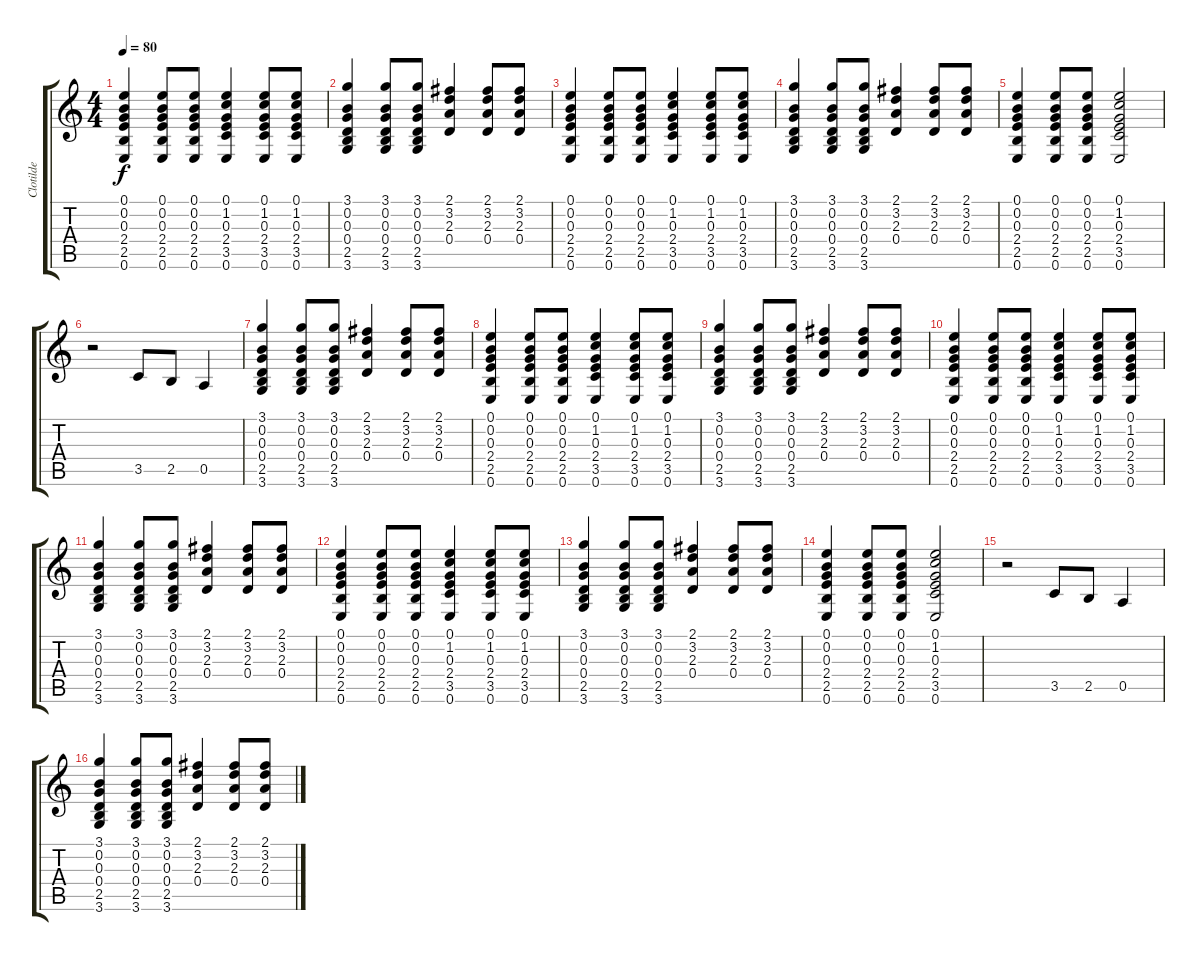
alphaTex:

\track ("Clotilde" "Clotilde") {instrument acousticguitarsteel}
\staff {score tabs}
\tuning (E4 B3 G3 D3 A2 E2) {hide}
\ts (4 4)
\tempo 80
\clef g2
\ks c
(0.1 0.2 0.3 2.4 2.5 0.6).4{dy f} (0.1 0.2 0.3 2.4 2.5 0.6).8 (0.1 0.2 0.3 2.4 2.5 0.6).8 (0.1 1.2 0.3 2.4 3.5 0.6).4 (0.1 1.2 0.3 2.4 3.5 0.6).8 (0.1 1.2 0.3 2.4 3.5 0.6).8 |
(3.1 0.2 0.3 0.4 2.5 3.6).4 (3.1 0.2 0.3 0.4 2.5 3.6).8 (3.1 0.2 0.3 0.4 2.5 3.6).8 (2.1 3.2 2.3 0.4).4 (2.1 3.2 2.3 0.4).8 (2.1 3.2 2.3 0.4).8 |
(0.1 0.2 0.3 2.4 2.5 0.6).4 (0.1 0.2 0.3 2.4 2.5 0.6).8 (0.1 0.2 0.3 2.4 2.5 0.6).8 (0.1 1.2 0.3 2.4 3.5 0.6).4 (0.1 1.2 0.3 2.4 3.5 0.6).8 (0.1 1.2 0.3 2.4 3.5 0.6).8 |
(3.1 0.2 0.3 0.4 2.5 3.6).4 (3.1 0.2 0.3 0.4 2.5 3.6).8 (3.1 0.2 0.3 0.4 2.5 3.6).8 (2.1 3.2 2.3 0.4).4 (2.1 3.2 2.3 0.4).8 (2.1 3.2 2.3 0.4).8 |
(0.1 0.2 0.3 2.4 2.5 0.6).4 (0.1 0.2 0.3 2.4 2.5 0.6).8 (0.1 0.2 0.3 2.4 2.5 0.6).8 (0.1 1.2 0.3 2.4 3.5 0.6).2 |
r.2 3.5.8 2.5.8 0.5.4 |
(3.1 0.2 0.3 0.4 2.5 3.6).4 (3.1 0.2 0.3 0.4 2.5 3.6).8 (3.1 0.2 0.3 0.4 2.5 3.6).8 (2.1 3.2 2.3 0.4).4 (2.1 3.2 2.3 0.4).8 (2.1 3.2 2.3 0.4).8 |
(0.1 0.2 0.3 2.4 2.5 0.6).4 (0.1 0.2 0.3 2.4 2.5 0.6).8 (0.1 0.2 0.3 2.4 2.5 0.6).8 (0.1 1.2 0.3 2.4 3.5 0.6).4 (0.1 1.2 0.3 2.4 3.5 0.6).8 (0.1 1.2 0.3 2.4 3.5 0.6).8 |
(3.1 0.2 0.3 0.4 2.5 3.6).4 (3.1 0.2 0.3 0.4 2.5 3.6).8 (3.1 0.2 0.3 0.4 2.5 3.6).8 (2.1 3.2 2.3 0.4).4 (2.1 3.2 2.3 0.4).8 (2.1 3.2 2.3 0.4).8 |
(0.1 0.2 0.3 2.4 2.5 0.6).4 (0.1 0.2 0.3 2.4 2.5 0.6).8 (0.1 0.2 0.3 2.4 2.5 0.6).8 (0.1 1.2 0.3 2.4 3.5 0.6).4 (0.1 1.2 0.3 2.4 3.5 0.6).8 (0.1 1.2 0.3 2.4 3.5 0.6).8 |
(3.1 0.2 0.3 0.4 2.5 3.6).4 (3.1 0.2 0.3 0.4 2.5 3.6).8 (3.1 0.2 0.3 0.4 2.5 3.6).8 (2.1 3.2 2.3 0.4).4 (2.1 3.2 2.3 0.4).8 (2.1 3.2 2.3 0.4).8 |
(0.1 0.2 0.3 2.4 2.5 0.6).4 (0.1 0.2 0.3 2.4 2.5 0.6).8 (0.1 0.2 0.3 2.4 2.5 0.6).8 (0.1 1.2 0.3 2.4 3.5 0.6).4 (0.1 1.2 0.3 2.4 3.5 0.6).8 (0.1 1.2 0.3 2.4 3.5 0.6).8 |
(3.1 0.2 0.3 0.4 2.5 3.6).4 (3.1 0.2 0.3 0.4 2.5 3.6).8 (3.1 0.2 0.3 0.4 2.5 3.6).8 (2.1 3.2 2.3 0.4).4 (2.1 3.2 2.3 0.4).8 (2.1 3.2 2.3 0.4).8 |
(0.1 0.2 0.3 2.4 2.5 0.6).4 (0.1 0.2 0.3 2.4 2.5 0.6).8 (0.1 0.2 0.3 2.4 2.5 0.6).8 (0.1 1.2 0.3 2.4 3.5 0.6).2 |
r.2 3.5.8 2.5.8 0.5.4 |
(3.1 0.2 0.3 0.4 2.5 3.6).4 (3.1 0.2 0.3 0.4 2.5 3.6).8 (3.1 0.2 0.3 0.4 2.5 3.6).8 (2.1 3.2 2.3 0.4).4 (2.1 3.2 2.3 0.4).8 (2.1 3.2 2.3 0.4).8
